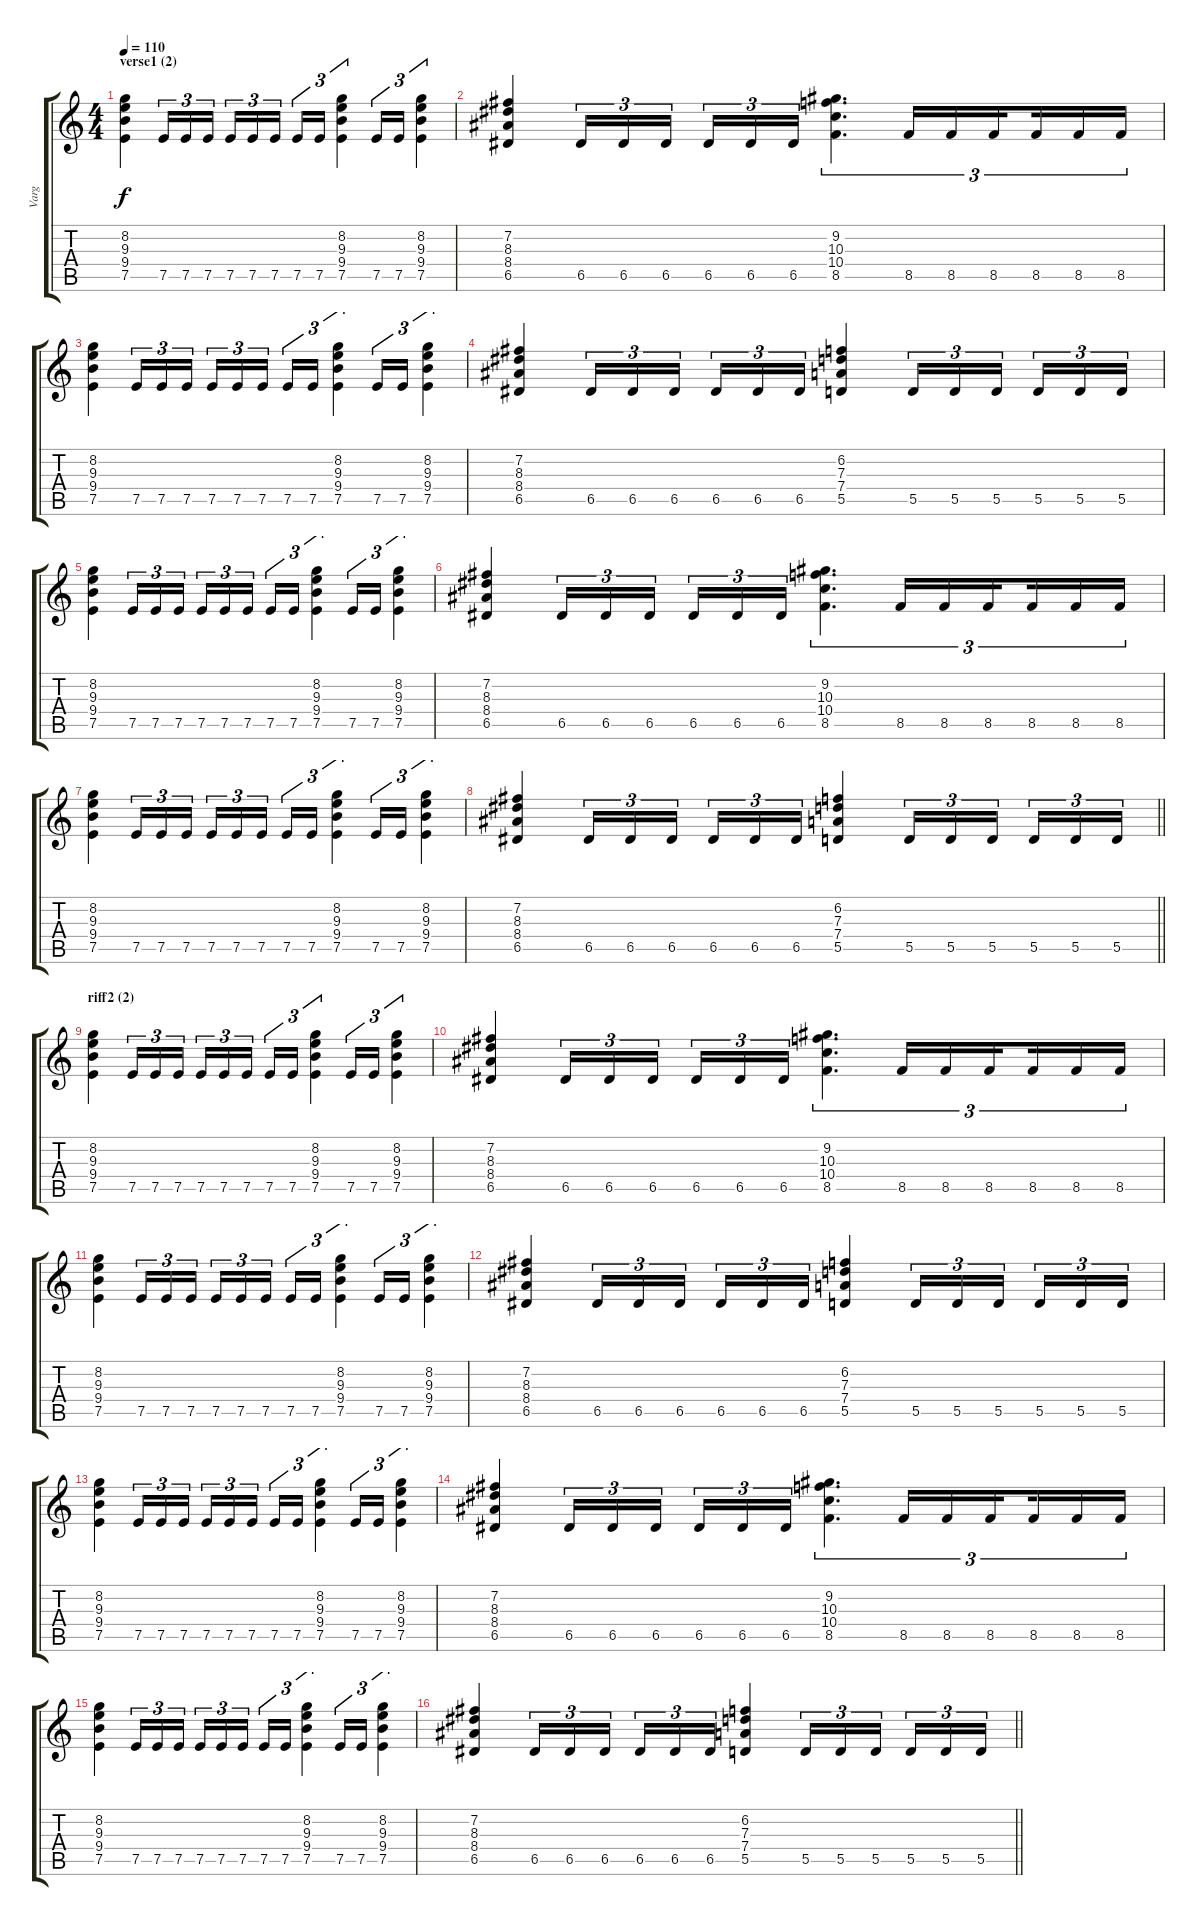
\track ("Varg" "Varg") {instrument distortionguitar}
\staff {score tabs}
\tuning (E4 B3 G3 D3 A2 E2) {hide}
\ts (4 4)
\section ("" "verse1 (2)")
\tempo 110
\clef g2
\ks c
(8.2 9.3 9.4 7.5).4{dy f} 7.5.16{tu (3 2)} 7.5.16{tu (3 2)} 7.5.16{tu (3 2) beam splitsecondary} 7.5.16{tu (3 2)} 7.5.16{tu (3 2)} 7.5.16{tu (3 2)} 7.5.16{tu (3 2)} 7.5.16{tu (3 2)} (8.2 9.3 9.4 7.5).4{tu (3 2)} 7.5.16{tu (3 2)} 7.5.16{tu (3 2)} (8.2 9.3 9.4 7.5).4{tu (3 2)} |
(7.2 8.3 8.4 6.5).4 6.5.16{tu (3 2)} 6.5.16{tu (3 2)} 6.5.16{tu (3 2) beam splitsecondary} 6.5.16{tu (3 2)} 6.5.16{tu (3 2)} 6.5.16{tu (3 2)} (9.2 10.3 10.4 8.5).4{d tu (3 2)} 8.5.16{tu (3 2)} 8.5.16{tu (3 2)} 8.5.16{tu (3 2) beam splitsecondary} 8.5.16{tu (3 2)} 8.5.16{tu (3 2)} 8.5.16{tu (3 2)} |
(8.2 9.3 9.4 7.5).4 7.5.16{tu (3 2)} 7.5.16{tu (3 2)} 7.5.16{tu (3 2) beam splitsecondary} 7.5.16{tu (3 2)} 7.5.16{tu (3 2)} 7.5.16{tu (3 2)} 7.5.16{tu (3 2)} 7.5.16{tu (3 2)} (8.2 9.3 9.4 7.5).4{tu (3 2)} 7.5.16{tu (3 2)} 7.5.16{tu (3 2)} (8.2 9.3 9.4 7.5).4{tu (3 2)} |
(7.2 8.3 8.4 6.5).4 6.5.16{tu (3 2)} 6.5.16{tu (3 2)} 6.5.16{tu (3 2) beam splitsecondary} 6.5.16{tu (3 2)} 6.5.16{tu (3 2)} 6.5.16{tu (3 2)} (6.2 7.3 7.4 5.5).4 5.5.16{tu (3 2)} 5.5.16{tu (3 2)} 5.5.16{tu (3 2) beam splitsecondary} 5.5.16{tu (3 2)} 5.5.16{tu (3 2)} 5.5.16{tu (3 2)} |
(8.2 9.3 9.4 7.5).4 7.5.16{tu (3 2)} 7.5.16{tu (3 2)} 7.5.16{tu (3 2) beam splitsecondary} 7.5.16{tu (3 2)} 7.5.16{tu (3 2)} 7.5.16{tu (3 2)} 7.5.16{tu (3 2)} 7.5.16{tu (3 2)} (8.2 9.3 9.4 7.5).4{tu (3 2)} 7.5.16{tu (3 2)} 7.5.16{tu (3 2)} (8.2 9.3 9.4 7.5).4{tu (3 2)} |
(7.2 8.3 8.4 6.5).4 6.5.16{tu (3 2)} 6.5.16{tu (3 2)} 6.5.16{tu (3 2) beam splitsecondary} 6.5.16{tu (3 2)} 6.5.16{tu (3 2)} 6.5.16{tu (3 2)} (9.2 10.3 10.4 8.5).4{d tu (3 2)} 8.5.16{tu (3 2)} 8.5.16{tu (3 2)} 8.5.16{tu (3 2) beam splitsecondary} 8.5.16{tu (3 2)} 8.5.16{tu (3 2)} 8.5.16{tu (3 2)} |
(8.2 9.3 9.4 7.5).4 7.5.16{tu (3 2)} 7.5.16{tu (3 2)} 7.5.16{tu (3 2) beam splitsecondary} 7.5.16{tu (3 2)} 7.5.16{tu (3 2)} 7.5.16{tu (3 2)} 7.5.16{tu (3 2)} 7.5.16{tu (3 2)} (8.2 9.3 9.4 7.5).4{tu (3 2)} 7.5.16{tu (3 2)} 7.5.16{tu (3 2)} (8.2 9.3 9.4 7.5).4{tu (3 2)} |
\barLineRight lightlight
(7.2 8.3 8.4 6.5).4 6.5.16{tu (3 2)} 6.5.16{tu (3 2)} 6.5.16{tu (3 2) beam splitsecondary} 6.5.16{tu (3 2)} 6.5.16{tu (3 2)} 6.5.16{tu (3 2)} (6.2 7.3 7.4 5.5).4 5.5.16{tu (3 2)} 5.5.16{tu (3 2)} 5.5.16{tu (3 2) beam splitsecondary} 5.5.16{tu (3 2)} 5.5.16{tu (3 2)} 5.5.16{tu (3 2)} |
\section ("" "riff2 (2)")
(8.2 9.3 9.4 7.5).4 7.5.16{tu (3 2)} 7.5.16{tu (3 2)} 7.5.16{tu (3 2) beam splitsecondary} 7.5.16{tu (3 2)} 7.5.16{tu (3 2)} 7.5.16{tu (3 2)} 7.5.16{tu (3 2)} 7.5.16{tu (3 2)} (8.2 9.3 9.4 7.5).4{tu (3 2)} 7.5.16{tu (3 2)} 7.5.16{tu (3 2)} (8.2 9.3 9.4 7.5).4{tu (3 2)} |
(7.2 8.3 8.4 6.5).4 6.5.16{tu (3 2)} 6.5.16{tu (3 2)} 6.5.16{tu (3 2) beam splitsecondary} 6.5.16{tu (3 2)} 6.5.16{tu (3 2)} 6.5.16{tu (3 2)} (9.2 10.3 10.4 8.5).4{d tu (3 2)} 8.5.16{tu (3 2)} 8.5.16{tu (3 2)} 8.5.16{tu (3 2) beam splitsecondary} 8.5.16{tu (3 2)} 8.5.16{tu (3 2)} 8.5.16{tu (3 2)} |
(8.2 9.3 9.4 7.5).4 7.5.16{tu (3 2)} 7.5.16{tu (3 2)} 7.5.16{tu (3 2) beam splitsecondary} 7.5.16{tu (3 2)} 7.5.16{tu (3 2)} 7.5.16{tu (3 2)} 7.5.16{tu (3 2)} 7.5.16{tu (3 2)} (8.2 9.3 9.4 7.5).4{tu (3 2)} 7.5.16{tu (3 2)} 7.5.16{tu (3 2)} (8.2 9.3 9.4 7.5).4{tu (3 2)} |
(7.2 8.3 8.4 6.5).4 6.5.16{tu (3 2)} 6.5.16{tu (3 2)} 6.5.16{tu (3 2) beam splitsecondary} 6.5.16{tu (3 2)} 6.5.16{tu (3 2)} 6.5.16{tu (3 2)} (6.2 7.3 7.4 5.5).4 5.5.16{tu (3 2)} 5.5.16{tu (3 2)} 5.5.16{tu (3 2) beam splitsecondary} 5.5.16{tu (3 2)} 5.5.16{tu (3 2)} 5.5.16{tu (3 2)} |
(8.2 9.3 9.4 7.5).4 7.5.16{tu (3 2)} 7.5.16{tu (3 2)} 7.5.16{tu (3 2) beam splitsecondary} 7.5.16{tu (3 2)} 7.5.16{tu (3 2)} 7.5.16{tu (3 2)} 7.5.16{tu (3 2)} 7.5.16{tu (3 2)} (8.2 9.3 9.4 7.5).4{tu (3 2)} 7.5.16{tu (3 2)} 7.5.16{tu (3 2)} (8.2 9.3 9.4 7.5).4{tu (3 2)} |
(7.2 8.3 8.4 6.5).4 6.5.16{tu (3 2)} 6.5.16{tu (3 2)} 6.5.16{tu (3 2) beam splitsecondary} 6.5.16{tu (3 2)} 6.5.16{tu (3 2)} 6.5.16{tu (3 2)} (9.2 10.3 10.4 8.5).4{d tu (3 2)} 8.5.16{tu (3 2)} 8.5.16{tu (3 2)} 8.5.16{tu (3 2) beam splitsecondary} 8.5.16{tu (3 2)} 8.5.16{tu (3 2)} 8.5.16{tu (3 2)} |
(8.2 9.3 9.4 7.5).4 7.5.16{tu (3 2)} 7.5.16{tu (3 2)} 7.5.16{tu (3 2) beam splitsecondary} 7.5.16{tu (3 2)} 7.5.16{tu (3 2)} 7.5.16{tu (3 2)} 7.5.16{tu (3 2)} 7.5.16{tu (3 2)} (8.2 9.3 9.4 7.5).4{tu (3 2)} 7.5.16{tu (3 2)} 7.5.16{tu (3 2)} (8.2 9.3 9.4 7.5).4{tu (3 2)} |
\barLineRight lightlight
(7.2 8.3 8.4 6.5).4 6.5.16{tu (3 2)} 6.5.16{tu (3 2)} 6.5.16{tu (3 2) beam splitsecondary} 6.5.16{tu (3 2)} 6.5.16{tu (3 2)} 6.5.16{tu (3 2)} (6.2 7.3 7.4 5.5).4 5.5.16{tu (3 2)} 5.5.16{tu (3 2)} 5.5.16{tu (3 2) beam splitsecondary} 5.5.16{tu (3 2)} 5.5.16{tu (3 2)} 5.5.16{tu (3 2)}
